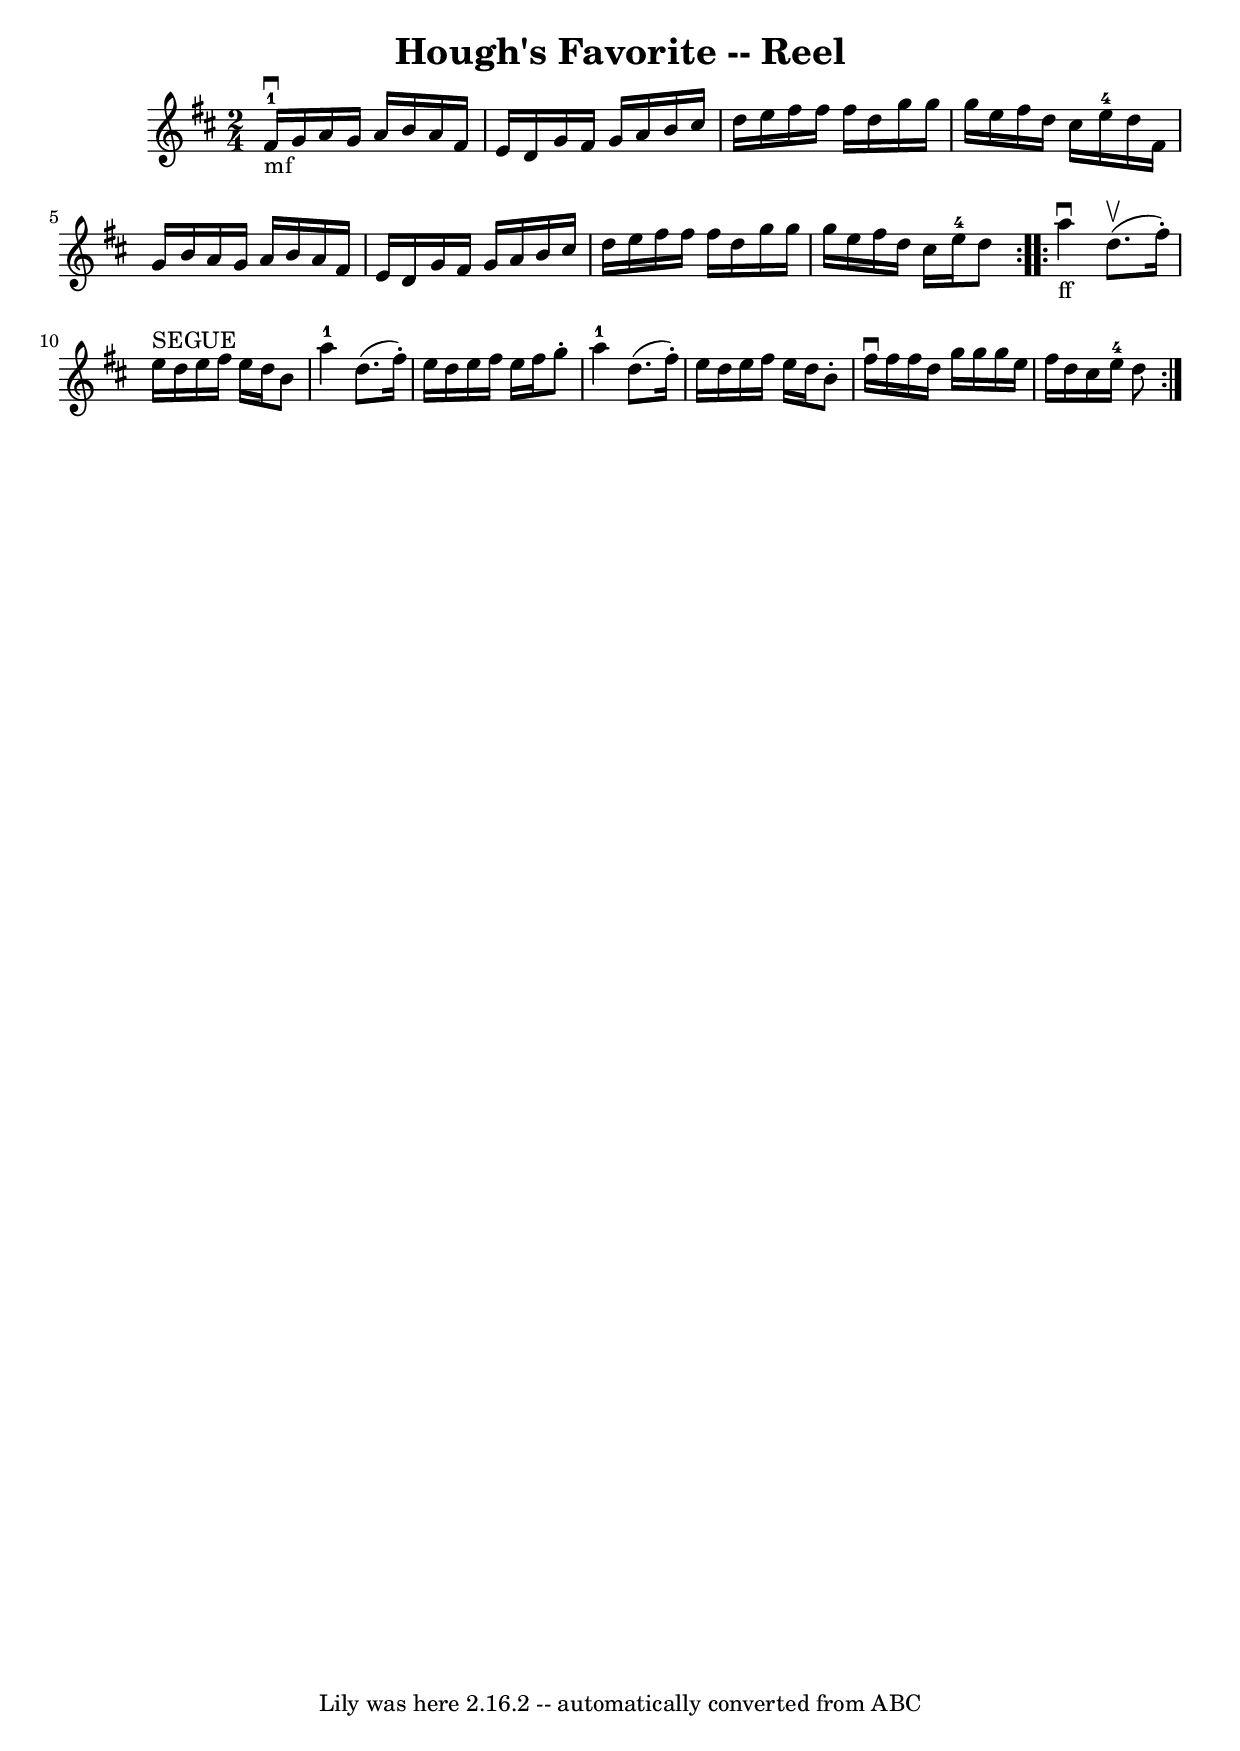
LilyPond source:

\version "2.7.40"
\include "Mammoth.ily"
\header {
	book = "Ryan's Mammoth Collection"
	crossRefNumber = "1"
	footnotes = "\\\\384"
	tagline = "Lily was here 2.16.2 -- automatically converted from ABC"
	title = "Hough's Favorite -- Reel"
}
voicedefault =  {
\set Score.defaultBarType = "empty"

\repeat volta 2 {
\time 2/4 \key d \major fis'16-1_"mf"^\downbow g'16  |
     
a'16 g'16 a'16 b'16 a'16 fis'16 e'16 d'16    |
   
g'16 fis'16 g'16 a'16 b'16 cis''16 d''16 e''16    |
 
 fis''16 fis''16 fis''16 d''16 g''16 g''16 g''16 e''16    
|
 fis''16 d''16 cis''16 e''16-4 d''16 fis'16 g'16  
 b'16    |
 a'16 g'16 a'16 b'16 a'16 fis'16 e'16   
 d'16    |
 g'16 fis'16 g'16 a'16 b'16 cis''16 d''16  
 e''16    |
 fis''16 fis''16 fis''16 d''16 g''16 g''16  
 g''16 e''16    |
 fis''16 d''16 cis''16 e''16-4 d''8 
   }     \repeat volta 2 { a''4_"ff"^\downbow d''8.^\upbow(fis''16 -. 
-)   |
 e''16^"SEGUE" d''16 e''16 fis''16 e''16 d''16  
 b'8    |
 a''4-1 d''8. (fis''16 -.)   |
 e''16  
 d''16 e''16 fis''16 e''16 fis''16 g''8 -.   |
       
a''4-1 d''8. (fis''16 -.)   |
 e''16 d''16 e''16    
fis''16 e''16 d''16 b'8 -.   |
 fis''16^\downbow fis''16    
fis''16 d''16 g''16 g''16 g''16 e''16    |
 fis''16    
d''16 cis''16 e''16-4 d''8    }   
}

\score{
    <<

	\context Staff="default"
	{
	    \voicedefault 
	}

    >>
	\layout {
	}
	\midi {}
}
